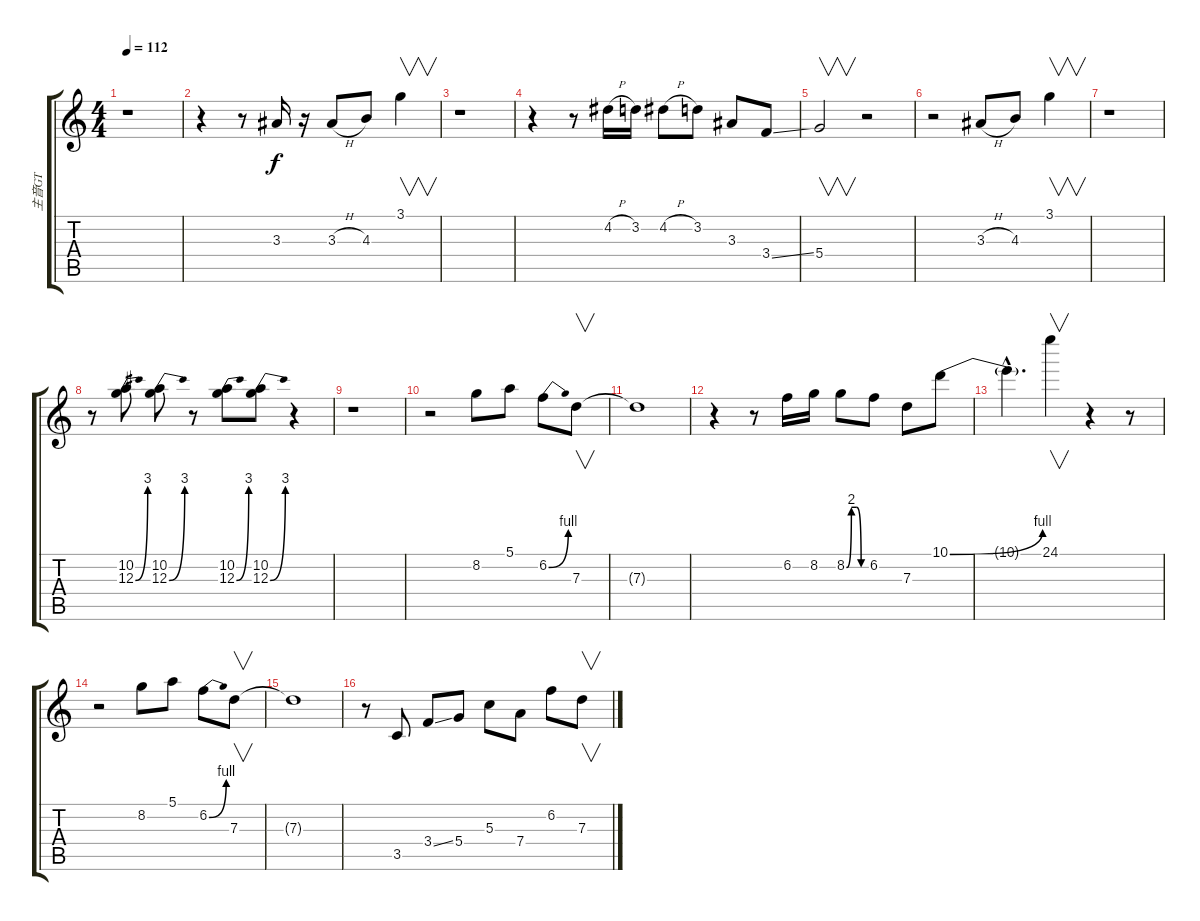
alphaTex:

\track ("主音GT" "主音GT") {instrument distortionguitar}
\staff {score tabs}
\tuning (E4 B3 G3 D3 A2 E2) {hide}
\ts (4 4)
\tempo 112
\clef g2
\ks c
r.1{dy f} |
r.4 r.8 3.3.16 r.16 3.3{h}.8 4.3.8 3.1.4{v} |
r.1 |
r.4 r.8 4.2{h}.16 3.2.16 4.2{h}.8 3.2.8 3.3.8 3.4{ss}.8 |
5.4.2{v} r.2 |
r.2 3.3{h}.8 4.3.8 3.1.4{v} |
r.1 |
r.8 (10.2 12.3{be (bend 0 0 60 12)}).8 (10.2 12.3{be (bend 0 0 60 12)}).8 r.8 (10.2 12.3{be (bend 0 0 60 12)}).8 (10.2 12.3{be (bend 0 0 60 12)}).8 r.4 |
r.1 |
r.2 8.2.8 5.1.8 6.2{be (bend 0 0 60 4)}.8 7.3.8{v} |
7.3{t}.1 |
r.4 r.8 6.2.16 8.2.16 8.2{be (custom 0 0 15 8 30 8 45 0 60 0)}.8 6.2.8 7.3.8 10.1{be (bend 0 0 60 4)}.8 |
10.1{hac t}.4{d} 24.1.4{v} r.4 r.8 |
r.2 8.2.8 5.1.8 6.2{be (bend 0 0 60 4)}.8 7.3.8{v} |
7.3{t}.1 |
r.8 3.5.8 3.4{ss}.8 5.4.8 5.3.8 7.4.8 6.2.8 7.3.8{v}
